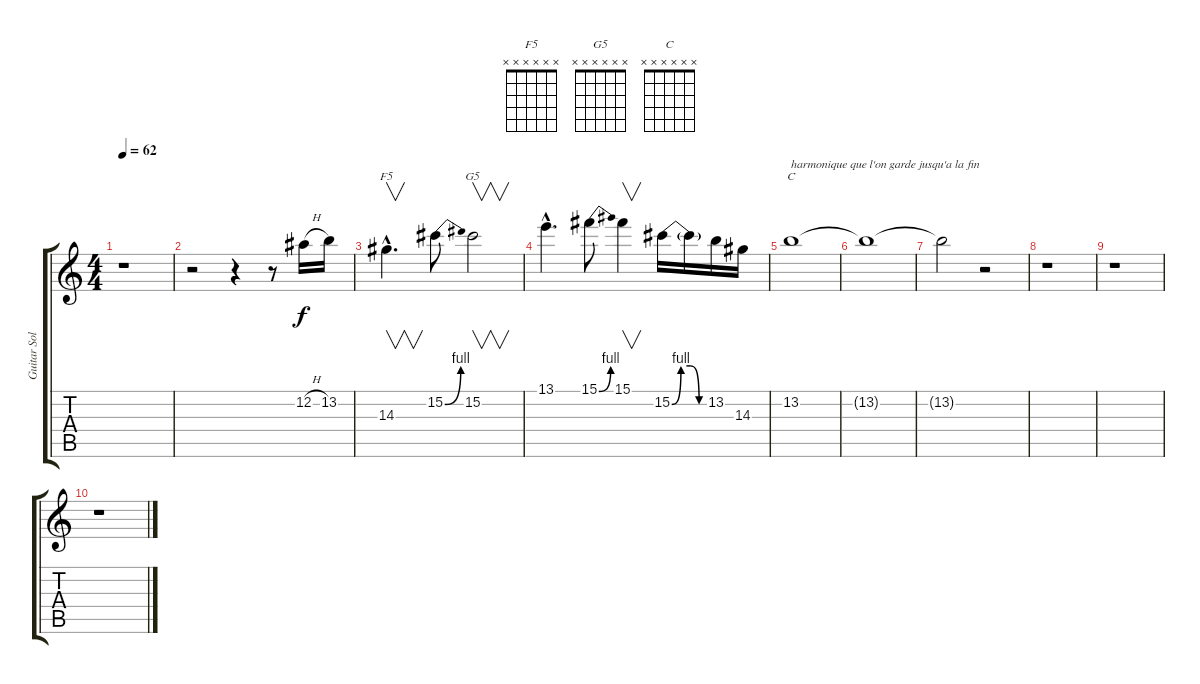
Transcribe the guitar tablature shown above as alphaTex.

\track ("Guitar Solo" "Guitar Sol") {instrument overdrivenguitar}
\staff {score tabs}
\tuning (Eb4 Bb3 Gb3 Db3 Ab2 Eb2) {hide}
\chord ("F5" x x x x x x) {firstfret 0}
\chord ("G5" x x x x x x) {firstfret 0}
\chord ("C" x x x x x x) {firstfret 0}
\ts (4 4)
\tempo 62
\clef g2
\ks c
r.1{dy f} |
r.2 r.4 r.8 12.2{h}.16 13.2.16 |
14.3{hac}.4{v d ch "F5"} 15.2{be (bend 0 0 60 4)}.8 15.2.2{v ch "G5"} |
13.1{hac}.4{d} 15.1{be (bend 0 0 60 4)}.8 15.1.4{v} 15.2{be (custom 0 0 15 4 30 4 45 0 60 0)}.16 15.2{t}.16 13.2.16 14.3.16 |
13.2.1{ch "C" txt "harmonique que l'on garde jusqu'a la fin"} |
13.2{t}.1 |
13.2{t}.2 r.2 |
r.1 |
r.1 |
r.1
